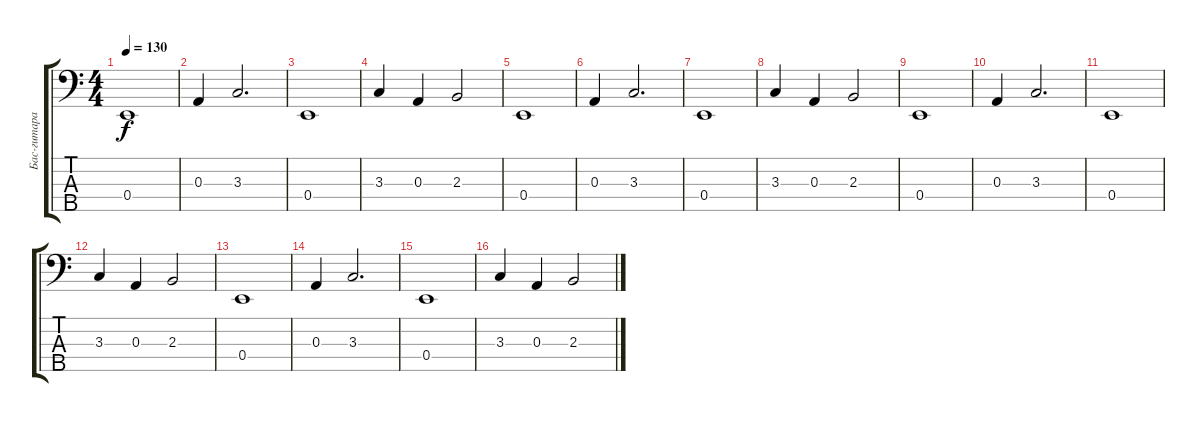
\track ("Бас-гитара (Нагаш)" "Бас-гитара") {instrument electricbassfinger}
\staff {score tabs}
\tuning (G2 D2 A1 E1 B0) {hide}
\ts (4 4)
\tempo 130
\clef f4
\ks c
0.4.1{dy f} |
0.3.4 3.3.2{d} |
0.4.1 |
3.3.4 0.3.4 2.3.2 |
0.4.1 |
0.3.4 3.3.2{d} |
0.4.1 |
3.3.4 0.3.4 2.3.2 |
0.4.1 |
0.3.4 3.3.2{d} |
0.4.1 |
3.3.4 0.3.4 2.3.2 |
0.4.1 |
0.3.4 3.3.2{d} |
0.4.1 |
3.3.4 0.3.4 2.3.2
